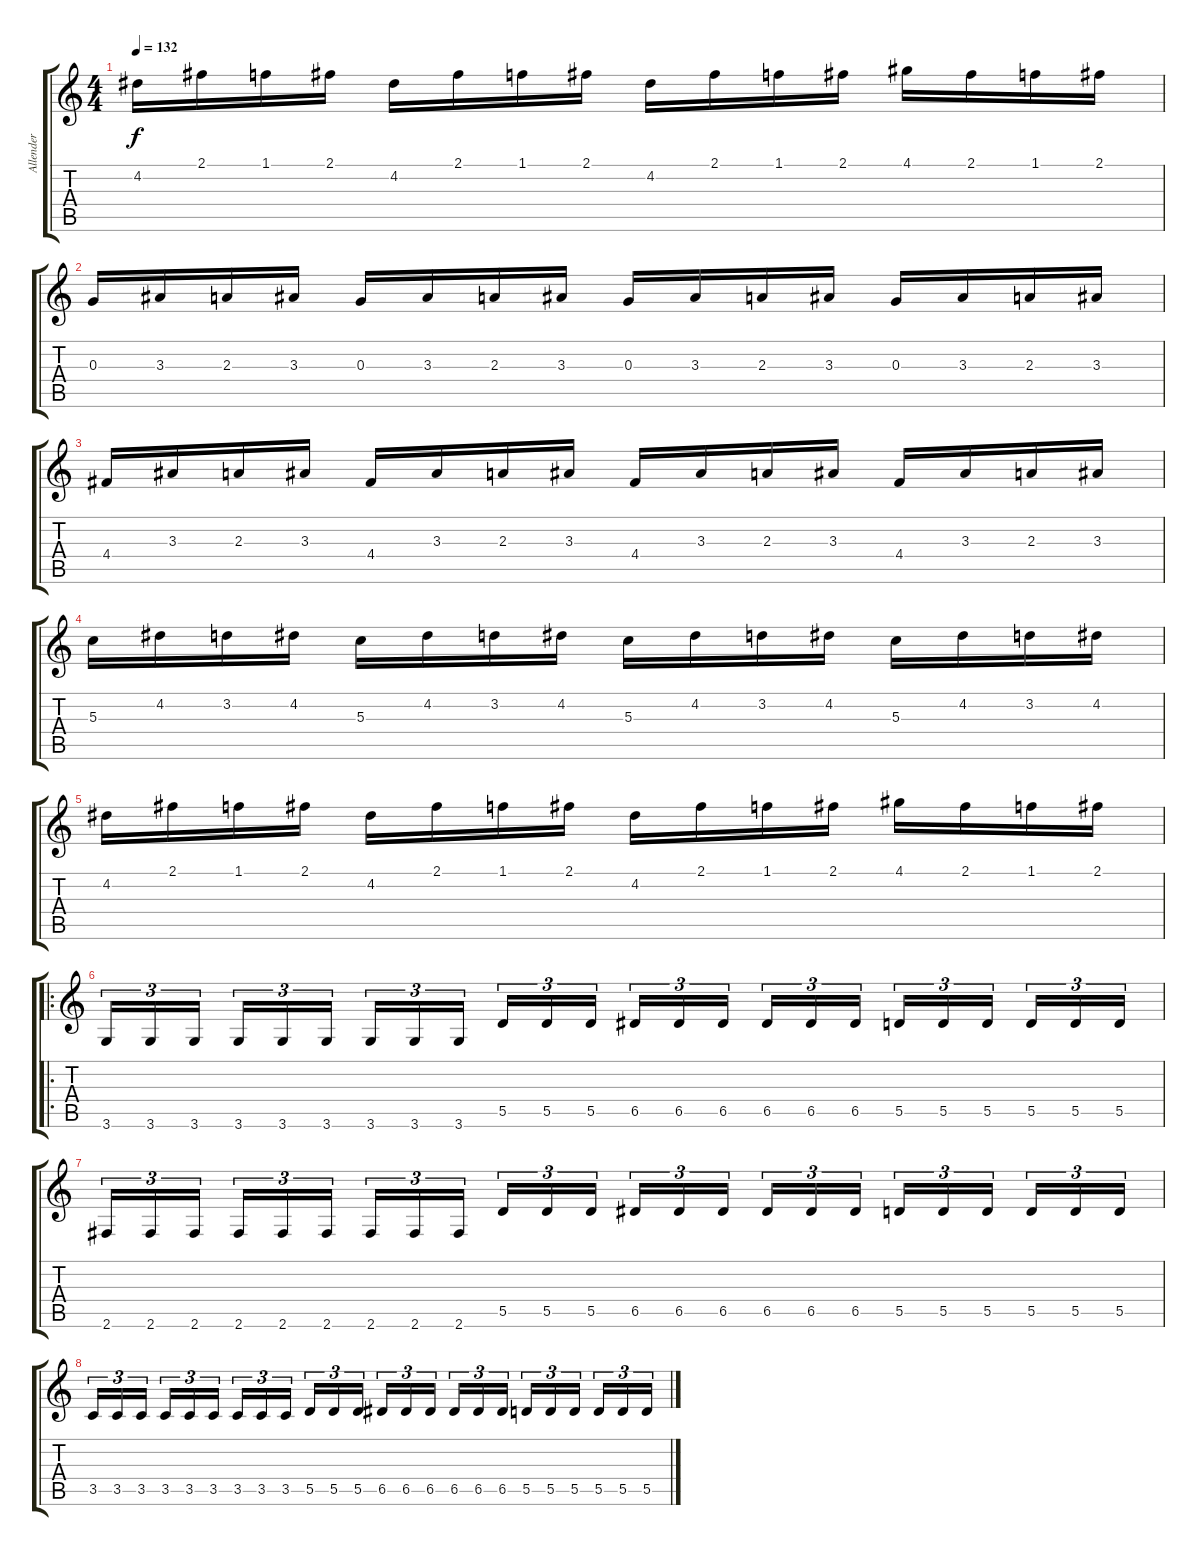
\track ("Allender" "Allender") {instrument distortionguitar}
\staff {score tabs}
\tuning (E4 B3 G3 D3 A2 E2) {hide}
\ts (4 4)
\tempo 132
\clef g2
\ks c
4.2.16{dy f} 2.1.16 1.1.16 2.1.16 4.2.16 2.1.16 1.1.16 2.1.16 4.2.16 2.1.16 1.1.16 2.1.16 4.1.16 2.1.16 1.1.16 2.1.16 |
0.3.16 3.3.16 2.3.16 3.3.16 0.3.16 3.3.16 2.3.16 3.3.16 0.3.16 3.3.16 2.3.16 3.3.16 0.3.16 3.3.16 2.3.16 3.3.16 |
4.4.16 3.3.16 2.3.16 3.3.16 4.4.16 3.3.16 2.3.16 3.3.16 4.4.16 3.3.16 2.3.16 3.3.16 4.4.16 3.3.16 2.3.16 3.3.16 |
5.3.16 4.2.16 3.2.16 4.2.16 5.3.16 4.2.16 3.2.16 4.2.16 5.3.16 4.2.16 3.2.16 4.2.16 5.3.16 4.2.16 3.2.16 4.2.16 |
4.2.16 2.1.16 1.1.16 2.1.16 4.2.16 2.1.16 1.1.16 2.1.16 4.2.16 2.1.16 1.1.16 2.1.16 4.1.16 2.1.16 1.1.16 2.1.16 |
\ro
3.6.16{tu (3 2)} 3.6.16{tu (3 2)} 3.6.16{tu (3 2)} 3.6.16{tu (3 2)} 3.6.16{tu (3 2)} 3.6.16{tu (3 2)} 3.6.16{tu (3 2)} 3.6.16{tu (3 2)} 3.6.16{tu (3 2)} 5.5.16{tu (3 2)} 5.5.16{tu (3 2)} 5.5.16{tu (3 2)} 6.5.16{tu (3 2)} 6.5.16{tu (3 2)} 6.5.16{tu (3 2)} 6.5.16{tu (3 2)} 6.5.16{tu (3 2)} 6.5.16{tu (3 2)} 5.5.16{tu (3 2)} 5.5.16{tu (3 2)} 5.5.16{tu (3 2)} 5.5.16{tu (3 2)} 5.5.16{tu (3 2)} 5.5.16{tu (3 2)} |
2.6.16{tu (3 2)} 2.6.16{tu (3 2)} 2.6.16{tu (3 2)} 2.6.16{tu (3 2)} 2.6.16{tu (3 2)} 2.6.16{tu (3 2)} 2.6.16{tu (3 2)} 2.6.16{tu (3 2)} 2.6.16{tu (3 2)} 5.5.16{tu (3 2)} 5.5.16{tu (3 2)} 5.5.16{tu (3 2)} 6.5.16{tu (3 2)} 6.5.16{tu (3 2)} 6.5.16{tu (3 2)} 6.5.16{tu (3 2)} 6.5.16{tu (3 2)} 6.5.16{tu (3 2)} 5.5.16{tu (3 2)} 5.5.16{tu (3 2)} 5.5.16{tu (3 2)} 5.5.16{tu (3 2)} 5.5.16{tu (3 2)} 5.5.16{tu (3 2)} |
3.5.16{tu (3 2)} 3.5.16{tu (3 2)} 3.5.16{tu (3 2)} 3.5.16{tu (3 2)} 3.5.16{tu (3 2)} 3.5.16{tu (3 2)} 3.5.16{tu (3 2)} 3.5.16{tu (3 2)} 3.5.16{tu (3 2)} 5.5.16{tu (3 2)} 5.5.16{tu (3 2)} 5.5.16{tu (3 2)} 6.5.16{tu (3 2)} 6.5.16{tu (3 2)} 6.5.16{tu (3 2)} 6.5.16{tu (3 2)} 6.5.16{tu (3 2)} 6.5.16{tu (3 2)} 5.5.16{tu (3 2)} 5.5.16{tu (3 2)} 5.5.16{tu (3 2)} 5.5.16{tu (3 2)} 5.5.16{tu (3 2)} 5.5.16{tu (3 2)}
